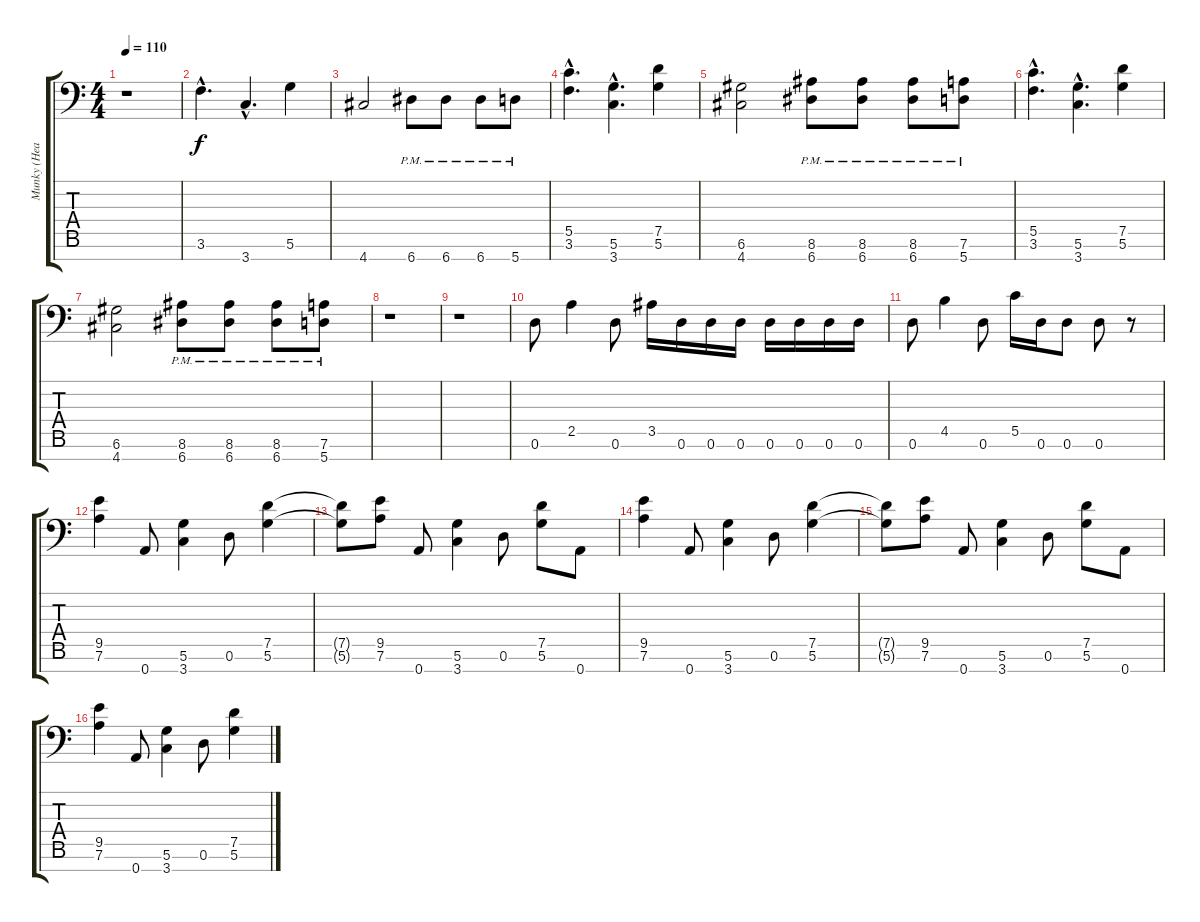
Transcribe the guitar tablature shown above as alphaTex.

\track ("Munky (Head parts.)" "Munky (Hea") {instrument distortionguitar}
\staff {score tabs}
\tuning (D4 A3 F3 C3 G2 D2 A1) {hide}
\ts (4 4)
\tempo 110
\clef f4
\ks c
r.1{dy f} |
3.6{hac}.4{d} 3.7{hac}.4{d} 5.6.4 |
4.7.2 6.7{pm}.8 6.7{pm}.8 6.7{pm}.8 5.7{pm}.8 |
(5.5{hac} 3.6{hac}).4{d} (5.6{hac} 3.7{hac}).4{d} (7.5 5.6).4 |
(6.6 4.7).2 (8.6{pm} 6.7).8 (8.6{pm} 6.7).8 (8.6{pm} 6.7).8 (7.6{pm} 5.7).8 |
(5.5{hac} 3.6{hac}).4{d} (5.6{hac} 3.7{hac}).4{d} (7.5 5.6).4 |
(6.6 4.7).2 (8.6{pm} 6.7).8 (8.6{pm} 6.7).8 (8.6{pm} 6.7).8 (7.6{pm} 5.7).8 |
r.1 |
r.1 |
0.6.8 2.5.4 0.6.8 3.5.16 0.6.16 0.6.16 0.6.16 0.6.16 0.6.16 0.6.16 0.6.16 |
0.6.8 4.5.4 0.6.8 5.5.16 0.6.16 0.6.8 0.6.8 r.8 |
(9.5 7.6).4 0.7.8 (5.6 3.7).4 0.6.8 (7.5 5.6).4 |
(7.5{t} 5.6{t}).8 (9.5 7.6).8 0.7.8 (5.6 3.7).4 0.6.8 (7.5 5.6).8 0.7.8 |
(9.5 7.6).4 0.7.8 (5.6 3.7).4 0.6.8 (7.5 5.6).4 |
(7.5{t} 5.6{t}).8 (9.5 7.6).8 0.7.8 (5.6 3.7).4 0.6.8 (7.5 5.6).8 0.7.8 |
(9.5 7.6).4 0.7.8 (5.6 3.7).4 0.6.8 (7.5 5.6).4
